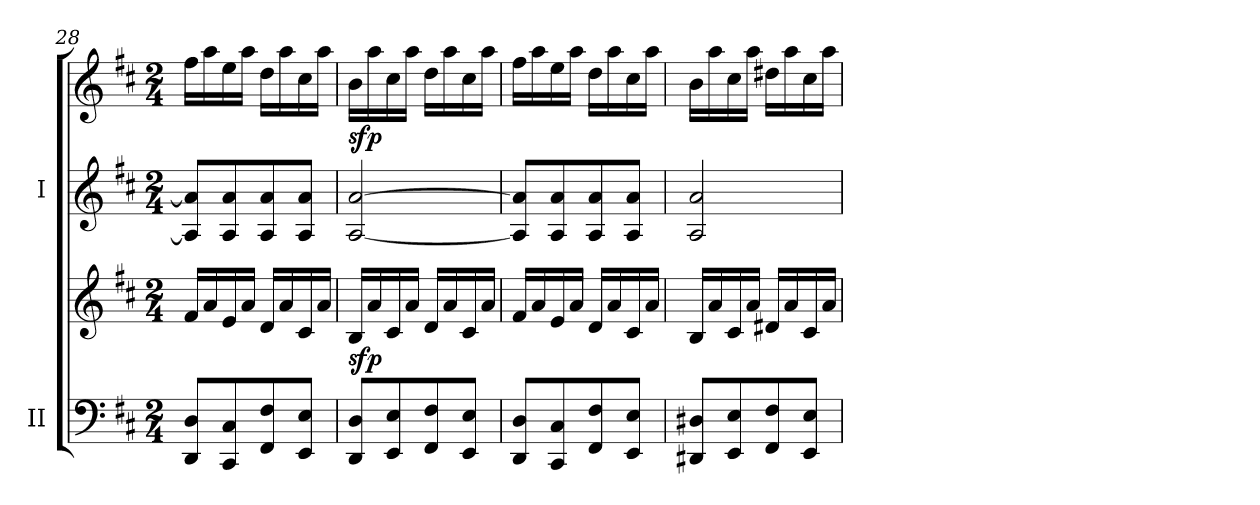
**kern	**kern	**dynam	**kern	**kern	**dynam
*part2	*part2	*part2	*part1	*part1	*part1
*staff4	*staff3	*staff3/4	*staff2	*staff1	*staff1/2
*I"II	*	*	*I"I	*	*
*I'II	*	*	*I'I	*	*
*clefF4	*clefG2	*	*clefG2	*clefG2	*
*k[f#c#]	*k[f#c#]	*	*k[f#c#]	*k[f#c#]	*
*M2/4	*M2/4	*	*M2/4	*M2/4	*
=28	=28	=28	=28	=28	=28
8DD/ 8D/L	16f#/LL	.	8A/] 8a/]L	16ff#\LL	.
.	16a/	.	.	16aa\	.
8CC#/ 8C#/	16e/	.	8A/ 8a/	16ee\	.
.	16a/JJ	.	.	16aa\JJ	.
8FF#/ 8F#/	16d/LL	.	8A/ 8a/	16dd\LL	.
.	16a/	.	.	16aa\	.
8EE/ 8E/J	16c#/	.	8A/ 8a/J	16cc#\	.
.	16a/JJ	.	.	16aa\JJ	.
=29	=29	=29	=29	=29	=29
!	!	!LO:DY:b	!	!	!LO:DY:b
8DD/ 8D/L	16B/LL	sfp	[2A/ [2a/	16b\LL	sfp
.	16a/	.	.	16aa\	.
8EE/ 8E/	16c#/	.	.	16cc#\	.
.	16a/JJ	.	.	16aa\JJ	.
8FF#/ 8F#/	16d/LL	.	.	16dd\LL	.
.	16a/	.	.	16aa\	.
8EE/ 8E/J	16c#/	.	.	16cc#\	.
.	16a/JJ	.	.	16aa\JJ	.
=30	=30	=30	=30	=30	=30
8DD/ 8D/L	16f#/LL	.	8A/] 8a/]L	16ff#\LL	.
.	16a/	.	.	16aa\	.
8CC#/ 8C#/	16e/	.	8A/ 8a/	16ee\	.
.	16a/JJ	.	.	16aa\JJ	.
8FF#/ 8F#/	16d/LL	.	8A/ 8a/	16dd\LL	.
.	16a/	.	.	16aa\	.
8EE/ 8E/J	16c#/	.	8A/ 8a/J	16cc#\	.
.	16a/JJ	.	.	16aa\JJ	.
!!LO:PB:g=z
=31	=31	=31	=31	=31	=31
8DD#X/ 8D#X/L	16B/LL	.	2A/ 2a/	16b\LL	.
.	16a/	.	.	16aa\	.
8EE/ 8E/	16c#/	.	.	16cc#\	.
.	16a/JJ	.	.	16aa\JJ	.
8FF#/ 8F#/	16d#X/LL	.	.	16dd#X\LL	.
.	16a/	.	.	16aa\	.
8EE/ 8E/J	16c#/	.	.	16cc#\	.
.	16a/JJ	.	.	16aa\JJ	.
=	=	=	=	=	=
*-	*-	*-	*-	*-	*-
